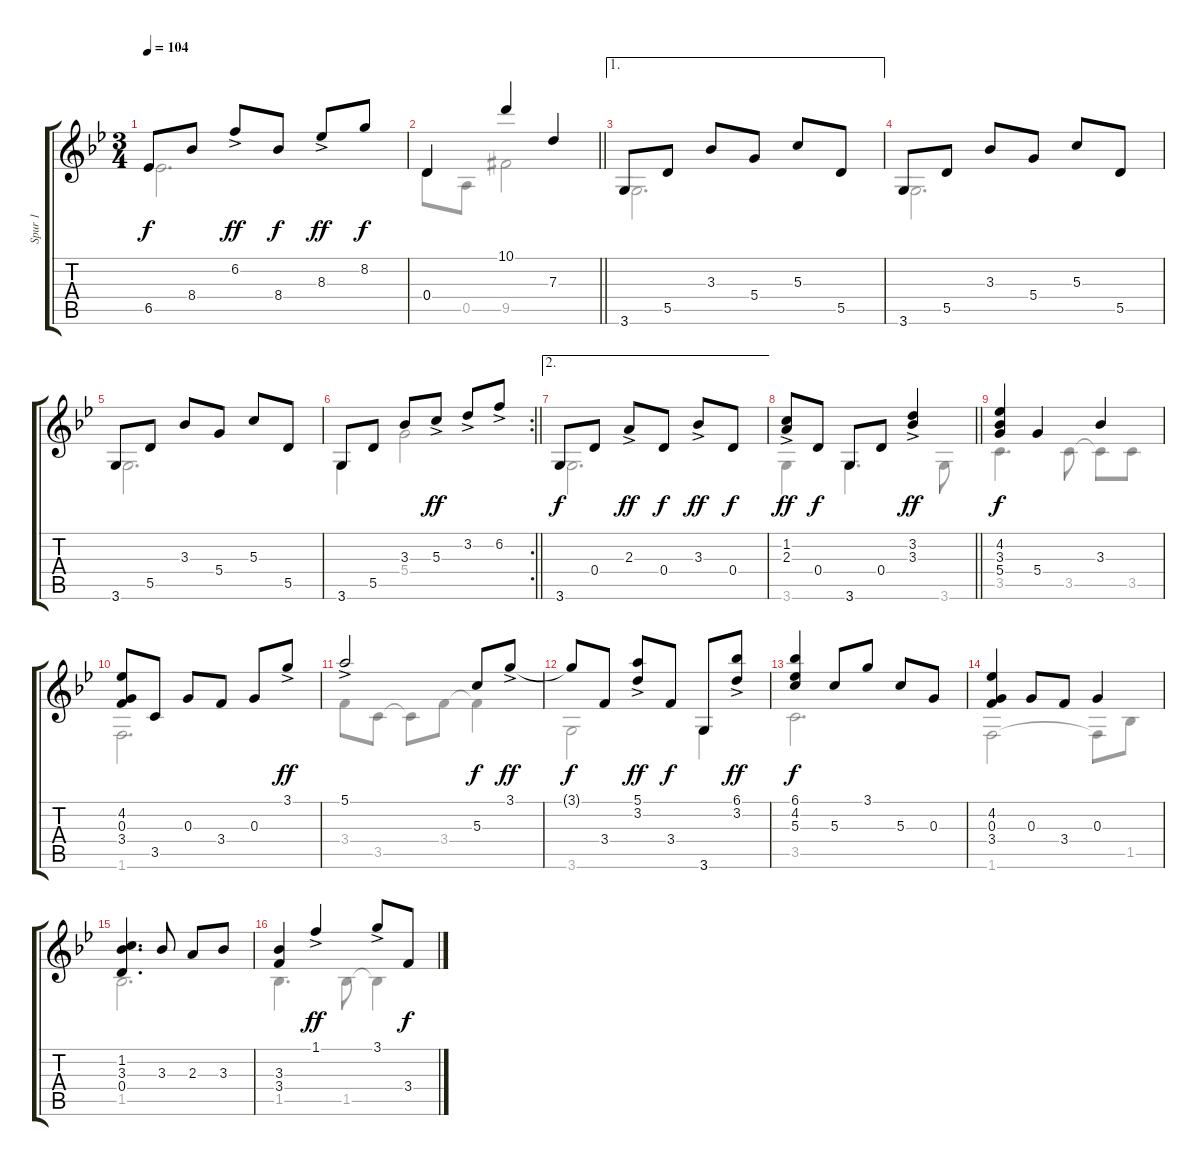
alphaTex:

\track ("Spur 1" "Spur 1") {instrument acousticguitarsteel}
\staff {score tabs}
\tuning (E4 B3 G3 D3 A2 E2) {hide}
\voice
\ts (3 4)
\tempo 104
\clef g2
\ks gminor
6.5.8{dy f} 8.4.8 6.2{ac}.8{dy ff} 8.4.8{dy f} 8.3{ac}.8{dy ff} 8.2.8{dy f} |
\barLineRight lightlight
0.4.4 10.1.4 7.3.4 |
\ae 1
3.6.8 5.5.8 3.3.8 5.4.8 5.3.8 5.5.8 |
3.6.8 5.5.8 3.3.8 5.4.8 5.3.8 5.5.8 |
3.6.8 5.5.8 3.3.8 5.4.8 5.3.8 5.5.8 |
\rc 2
\barLineRight lightlight
3.6.8 5.5.8 3.3.8 5.3{ac}.8{dy ff} 3.2{ac}.8 6.2{ac}.8 |
\ae 2
3.6.8{dy f} 0.4.8 2.3{ac}.8{dy ff} 0.4.8{dy f} 3.3{ac}.8{dy ff} 0.4.8{dy f} |
\barLineRight lightlight
(1.2{ac} 2.3).8{dy ff} 0.4.8{dy f} 3.6.8 0.4.8 (3.2{ac} 3.3).4{dy ff} |
(4.2 3.3 5.4).4{dy f} 5.4.4 3.3.4 |
(4.2 0.3 3.4).8 3.5.8 0.3.8 3.4.8 0.3.8 3.1{ac}.8{dy ff} |
5.1{ac}.2 5.3.8{dy f} 3.1{ac}.8{dy ff} |
3.1{t}.8{dy f} 3.4.8 (5.1{ac} 3.2).8{dy ff} 3.4.8{dy f} 3.6.8 (6.1{ac} 3.2).8{dy ff} |
(6.1 4.2 5.3).4{dy f} 5.3.8 3.1.8 5.3.8 0.3.8 |
(4.2 0.3 3.4).4 0.3.8 3.4.8 0.3.4 |
(1.2 3.3 0.4).4{d} 3.3.8 2.3.8 3.3.8 |
(3.3 3.4).4 1.1{ac}.4{dy ff} 3.1{ac}.8 3.4.8{dy f}
\voice
\clef g2
\ottava regular
\simile none
\ks gminor
6.5.2{d dy f} |
\barLineRight lightlight
0.4.8 0.5.8 9.5{acc #}.2 |
3.6.2{d} |
3.6.2{d} |
3.6.2{d} |
\barLineRight lightlight
3.6.4 5.4.2 |
3.6.2{d} |
\barLineRight lightlight
3.6.4 3.6.4{d} 3.6.8 |
3.5.4{d} 3.5.8 3.5{t}.8 3.5.8 |
1.6.2{d} |
3.4.8 3.5.8 3.5{t}.8 3.4.8 3.4{t}.4 |
3.6.2 3.6.4 |
3.5.2{d} |
1.6.2 1.6{t}.8 1.5.8 |
1.5.2{d} |
1.5.4{d} 1.5.8 1.5{t}.4
